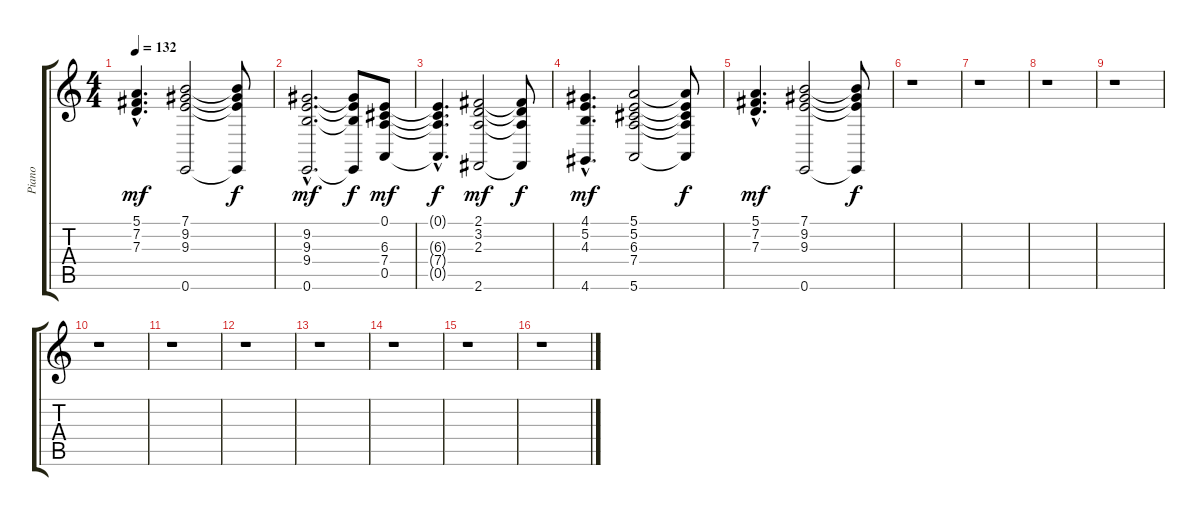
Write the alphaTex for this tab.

\track ("Piano" "Piano") {instrument acousticgrandpiano}
\staff {score tabs}
\tuning (E4 B3 G3 D3 A2 E2) {hide}
\ts (4 4)
\tempo 132
\clef g2
\ks c
(5.1{hac} 7.2{hac} 7.3{hac}).4{d dy mf} (7.1 9.2 9.3 0.6).2 (7.1{t} 9.2{t} 9.3{t} 0.6{t}).8{dy f} |
(9.2{hac} 9.3{hac} 9.4{hac} 0.6{hac}).2{d dy mf} (9.2{t} 9.3{t} 9.4{t} 0.6{t}).8{dy f} (0.1 6.3 7.4 0.5).8{dy mf} |
(0.1{hac t} 6.3{hac t} 7.4{hac t} 0.5{hac t}).4{d dy f} (2.1 3.2 2.3 2.6).2{dy mf} (2.1{t} 3.2{t} 2.3{t} 2.6{t}).8{dy f} |
(4.1{hac} 5.2{hac} 4.3{hac} 4.6{hac}).4{d dy mf} (5.1 5.2 6.3 7.4 5.6).2 (5.1{t} 5.2{t} 6.3{t} 7.4{t} 5.6{t}).8{dy f} |
(5.1{hac} 7.2{hac} 7.3{hac}).4{d dy mf} (7.1 9.2 9.3 0.6).2 (7.1{t} 9.2{t} 9.3{t} 0.6{t}).8{dy f} |
r.1 |
r.1 |
r.1 |
r.1 |
r.1 |
r.1 |
r.1 |
r.1 |
r.1 |
r.1 |
r.1
